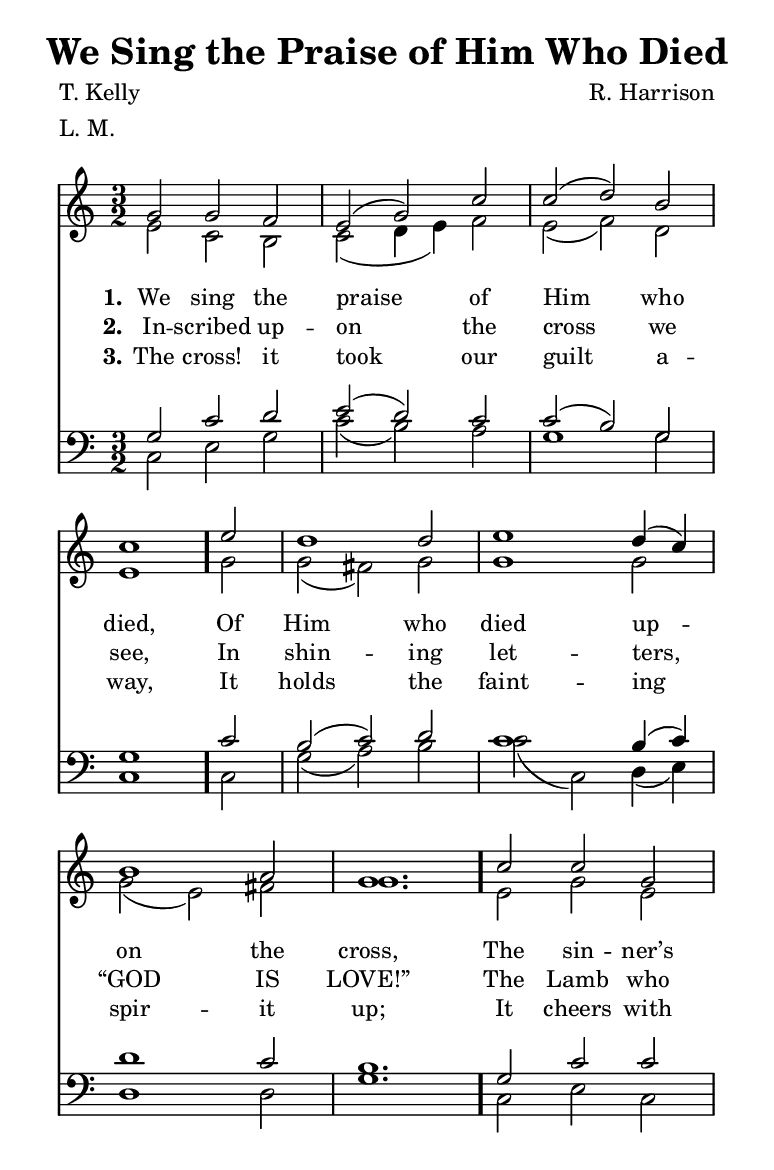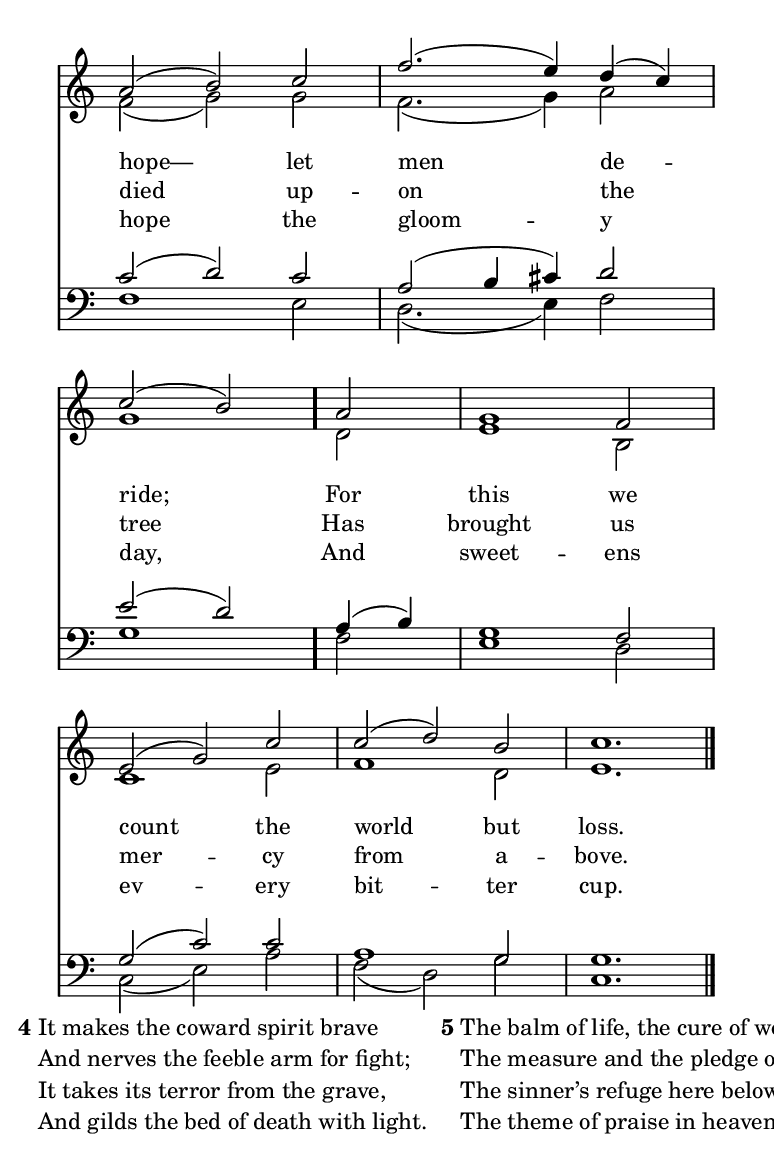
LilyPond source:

\include "common/global.ily"
\paper {
  \include "common/paper.ily"
  ragged-bottom = ##t
  %ragged-last-bottom = ##t
  systems-per-page = 3
  %page-count = ##f
}

\header{
  hymnnumber = "131"
  title = "We Sing the Praise of Him Who Died"
  tunename = "Warrington"
  meter = "L. M."
  poet = "T. Kelly"
  composer = "R. Harrison"
  %copyright = ""
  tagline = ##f
}

% for fermata in MIDI
ta = { \tempo 2=80 }
tb = { \tempo 2=40 }

global = {
  \include "common/overrides.ily"
  \override Staff.TimeSignature.style = #'()
  \time 3/2
  \override Score.MetronomeMark.transparent = ##t % hide all fermata changes too
  \ta
  \key c \major
  %\partial 4
  \autoBeamOff
}

notesSoprano = {
\global
\relative c'' {

g2 g f | e( g) c | c( d) b | c1
e2 | d1 d2 | e1 d4( c) | b1 a2 | g1. |
c2 c g | a( b) c | f2.( e4) d( c) | c2( b)
a | g1 f2 | e( g) c | c( d) b | c1. |

  \bar "|."

}
}

notesAlto = {
\global
\relative e' {

e2 c b | c( d4 e) f2 | e( f) d | e1
g2 | g( fis) g | g1 g2 | g( e) fis | g1. |
e2 g e | f( g) g | f2.( g4) a2 | g1
d2 | e1 b2 | c1 e2 | f1 d2 | e1. |

}
}

notesTenor = {
\global
\relative a {

g2 c d | e( d) c | c( b) g | g1
c2 | b( c) d | c1 b4( c) | d1 c2 | b1. |
g2 c c | c( d) c | a( b4 cis) d2 | e( d)
a4( b) | g1 f2 | g( c) c | a1 g2 | g1. |

}
}

notesBass = {
\global
\relative f {

c2 e g | c( b) a | g1 g2 | c,1
c2 | g'( a) b | c( c,) d4( e) | d1 d2 | g1. |
c,2 e c | f1 e2 | d2.( e4) f2 | g1
f2 | e1 d2 | c( e) a | f( d) g | c,1. |

}
}

wordsA = \lyricmode {
\set stanza = "1."

We sing the praise of Him who died, \bar "."
Of Him who died up -- on the cross, \bar "."
The sin -- ner’s hope— let men de -- ride; \bar "."
For this we count the world but loss. \bar "."

}

wordsB = \lyricmode {
\set stanza = "2."

In -- scribed up -- on the cross we see,
In shin -- ing let -- ters, “GOD IS LOVE!”
The Lamb who died up -- on the tree
Has brought us mer -- cy from a -- bove.

}

wordsC = \lyricmode {
\set stanza = "3."

The cross! it took our guilt a -- way,
It holds the faint -- ing spir -- it up;
It cheers with hope the gloom -- y day,
And sweet -- ens ev -- ery bit -- ter cup.

}

wordsD = \markuplist {

\line { It makes the coward spirit brave }
\line { And nerves the feeble arm for fight; }
\line { It takes its terror from the grave, }
\line { And gilds the bed of death with light. }

}

wordsE = \markuplist {

\line { The balm of life, the cure of woe, }
\line { The measure and the pledge of love, }
\line { The sinner’s refuge here below, }
\line { The theme of praise in heaven above. }

}

\score {
  \context ChoirStaff <<
    \context Staff = upper <<
      \set ChoirStaff.systemStartDelimiter = #'SystemStartBar
      \context Voice  = sopranos { \voiceOne << \notesSoprano >> }
      \context Voice  = altos { \voiceTwo << \notesAlto >> }
      \context Lyrics = one   \lyricsto sopranos \wordsA
      \context Lyrics = two   \lyricsto sopranos \wordsB
      \context Lyrics = three \lyricsto sopranos \wordsC
    >>
    \context Staff = men <<
      \clef bass
      \context Voice  = tenors { \voiceOne << \notesTenor >> }
      \context Voice  = basses { \voiceTwo << \notesBass >> }
    >>
  >>
  \layout {
    \include "common/layout.ily"
  }
  \midi{
    \include "common/midi.ily"
  }
}

\noPageBreak

\markup { \fill-line {
  \hspace #0.1
  \line{ \bold 4 \column { \wordsD } }
  \hspace #0.1
  \line{ \bold 5 \column { \wordsE } }
  \hspace #0.1
} }

\version "2.18.0"  % necessary for upgrading to future LilyPond versions.

% vi:set et ts=2 sw=2 ai nocindent syntax=lilypond
